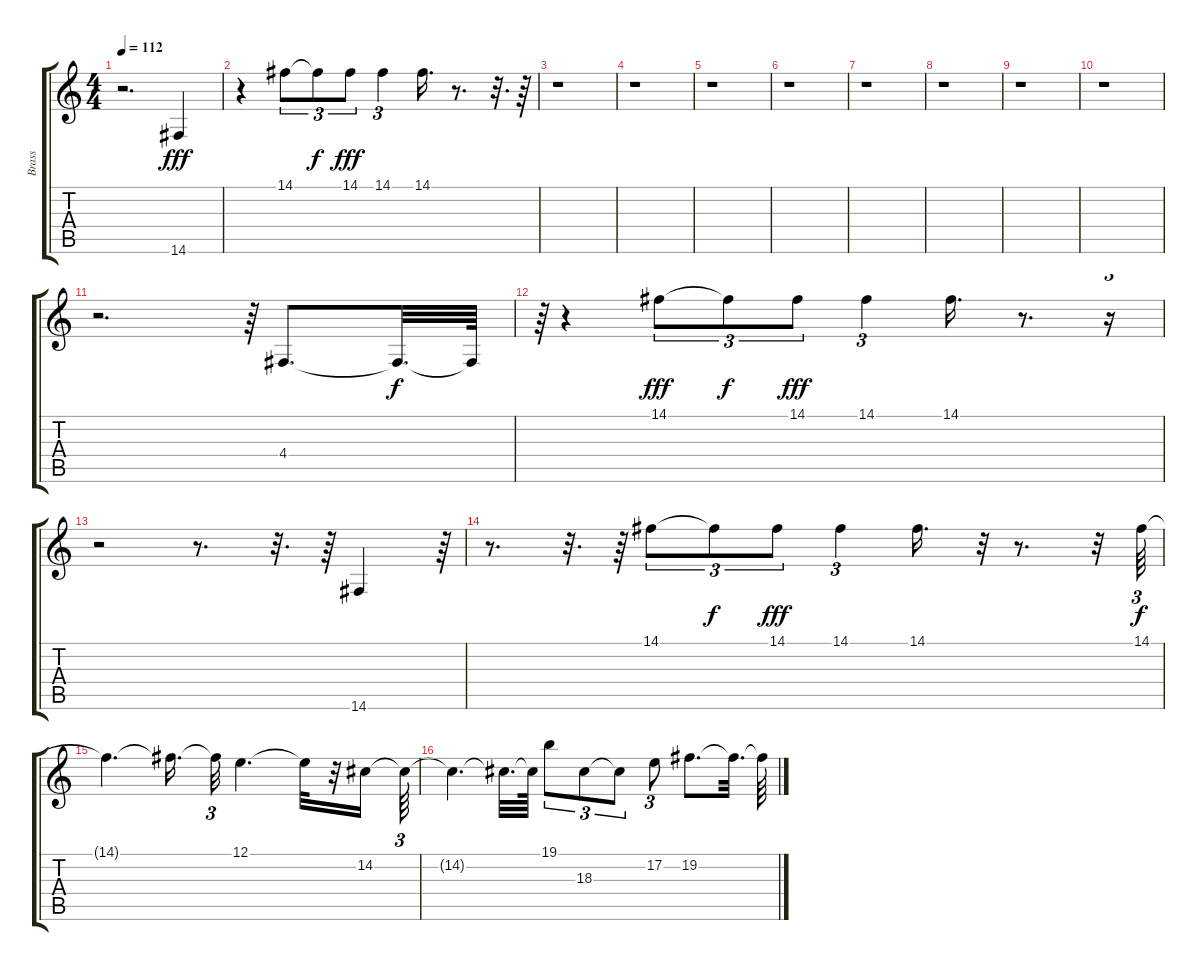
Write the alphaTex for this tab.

\track ("Brass" "Brass") {mute instrument brasssection}
\staff {score tabs}
\tuning (E4 B3 G3 D3 A2 E2) {hide}
\ts (4 4)
\tempo 112
\clef g2
\ks c
r.2{d dy fff} 14.6.4 |
r.4 14.1.8{tu (3 2)} 14.1{t}.8{tu (3 2) dy f} 14.1.8{tu (3 2) dy fff} 14.1.4{tu (3 2)} 14.1.16{d} r.8{d} r.32{d} r.64 |
r.1 |
r.1 |
r.1 |
r.1 |
r.1 |
r.1 |
r.1 |
r.1 |
r.2{d} r.64{tu (3 2)} 4.4.8{d} 4.4{t}.32{d dy f} 4.4{t}.64 |
r.64{tu (3 2)} r.4 14.1.8{tu (3 2) dy fff} 14.1{t}.8{tu (3 2) dy f} 14.1.8{tu (3 2) dy fff} 14.1.4{tu (3 2)} 14.1.16{d} r.8{d} r.16{tu (3 2)} |
r.2 r.8{d} r.32{d} r.64 14.6.4 r.64{tu (3 2)} |
r.8{d} r.32{d} r.64 14.1.8{tu (3 2)} 14.1{t}.8{tu (3 2) dy f} 14.1.8{tu (3 2) dy fff} 14.1.4{tu (3 2)} 14.1.16{d} r.32{tu (3 2)} r.8{d} r.32 14.1.64{tu (3 2) dy f} |
14.1{t}.4{d} 14.1{t}.16{d} 14.1{t}.32{tu (3 2)} 12.1.4{d} 12.1{t}.32 r.32 14.2.16 14.2{t}.64{tu (3 2)} |
14.2{t}.4{d} 14.2{t}.32{d} 14.2{t}.64 19.1.8{tu (3 2)} 18.3.8{tu (3 2)} 18.3{t}.8{tu (3 2)} 17.2.8{tu (3 2)} 19.2.8{d} 19.2{t}.32{d} 19.2{t}.64
